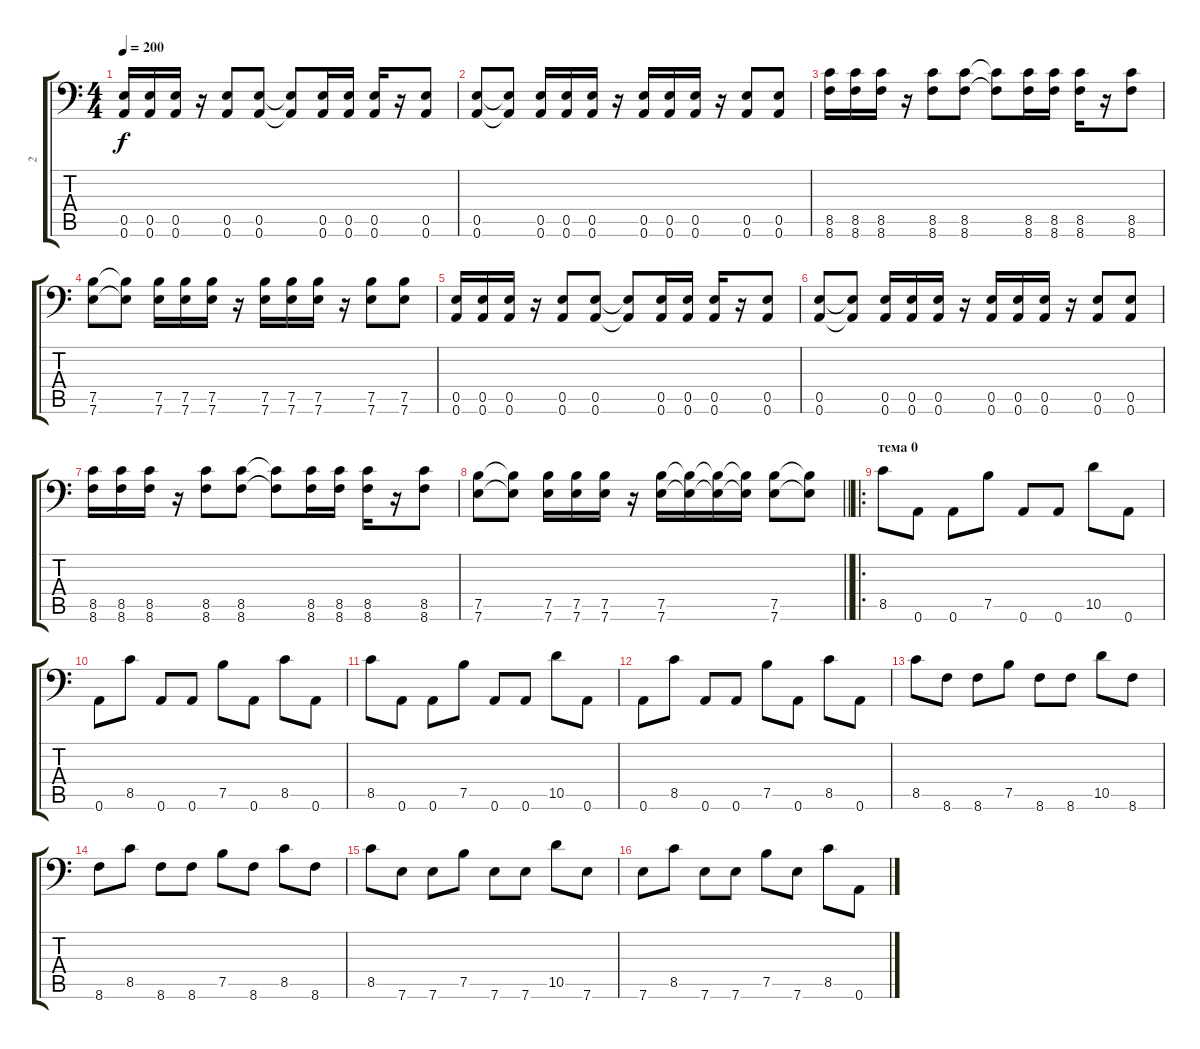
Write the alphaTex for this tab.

\track ("2" "2") {instrument distortionguitar}
\staff {score tabs}
\tuning (B3 Gb3 D3 A2 E2 A1) {hide}
\ts (4 4)
\tempo 200
\clef f4
\ks c
(0.5 0.6).16{dy f} (0.5 0.6).16 (0.5 0.6).16 r.16 (0.5 0.6).8 (0.5 0.6).8 (0.5{t} 0.6{t}).8 (0.5 0.6).16 (0.5 0.6).16 (0.5 0.6).16 r.16 (0.5 0.6).8 |
(0.5 0.6).8 (0.5{t} 0.6{t}).8 (0.5 0.6).16 (0.5 0.6).16 (0.5 0.6).16 r.16 (0.5 0.6).16 (0.5 0.6).16 (0.5 0.6).16 r.16 (0.5 0.6).8 (0.5 0.6).8 |
(8.5 8.6).16 (8.5 8.6).16 (8.5 8.6).16 r.16 (8.5 8.6).8 (8.5 8.6).8 (8.5{t} 8.6{t}).8 (8.5 8.6).16 (8.5 8.6).16 (8.5 8.6).16 r.16 (8.5 8.6).8 |
(7.5 7.6).8 (7.5{t} 7.6{t}).8 (7.5 7.6).16 (7.5 7.6).16 (7.5 7.6).16 r.16 (7.5 7.6).16 (7.5 7.6).16 (7.5 7.6).16 r.16 (7.5 7.6).8 (7.5 7.6).8 |
(0.5 0.6).16 (0.5 0.6).16 (0.5 0.6).16 r.16 (0.5 0.6).8 (0.5 0.6).8 (0.5{t} 0.6{t}).8 (0.5 0.6).16 (0.5 0.6).16 (0.5 0.6).16 r.16 (0.5 0.6).8 |
(0.5 0.6).8 (0.5{t} 0.6{t}).8 (0.5 0.6).16 (0.5 0.6).16 (0.5 0.6).16 r.16 (0.5 0.6).16 (0.5 0.6).16 (0.5 0.6).16 r.16 (0.5 0.6).8 (0.5 0.6).8 |
(8.5 8.6).16 (8.5 8.6).16 (8.5 8.6).16 r.16 (8.5 8.6).8 (8.5 8.6).8 (8.5{t} 8.6{t}).8 (8.5 8.6).16 (8.5 8.6).16 (8.5 8.6).16 r.16 (8.5 8.6).8 |
\barLineRight lightlight
(7.5 7.6).8 (7.5{t} 7.6{t}).8 (7.5 7.6).16 (7.5 7.6).16 (7.5 7.6).16 r.16 (7.5 7.6).16 (7.5{t} 7.6{t}).16 (7.5{t} 7.6{t}).16 (7.5{t} 7.6{t}).16 (7.5 7.6).8 (7.5{t} 7.6{t}).8 |
\ro
\section ("" "тема 0")
8.5.8 0.6.8 0.6.8 7.5.8 0.6.8 0.6.8 10.5.8 0.6.8 |
0.6.8 8.5.8 0.6.8 0.6.8 7.5.8 0.6.8 8.5.8 0.6.8 |
8.5.8 0.6.8 0.6.8 7.5.8 0.6.8 0.6.8 10.5.8 0.6.8 |
0.6.8 8.5.8 0.6.8 0.6.8 7.5.8 0.6.8 8.5.8 0.6.8 |
8.5.8 8.6.8 8.6.8 7.5.8 8.6.8 8.6.8 10.5.8 8.6.8 |
8.6.8 8.5.8 8.6.8 8.6.8 7.5.8 8.6.8 8.5.8 8.6.8 |
8.5.8 7.6.8 7.6.8 7.5.8 7.6.8 7.6.8 10.5.8 7.6.8 |
7.6.8 8.5.8 7.6.8 7.6.8 7.5.8 7.6.8 8.5.8 0.6.8
